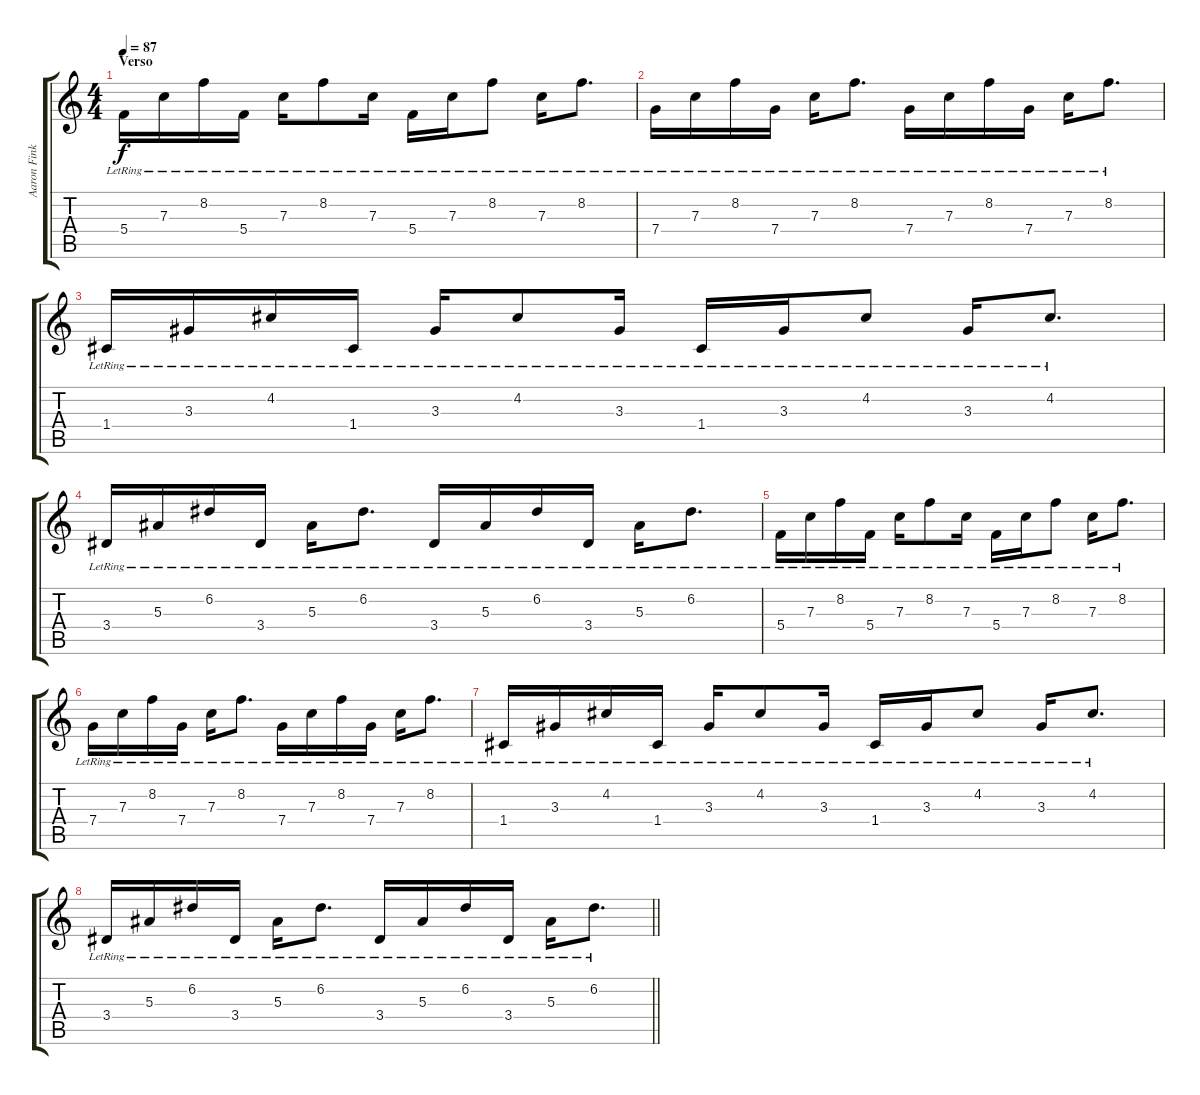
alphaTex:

\track ("Aaron Fink" "Aaron Fink") {instrument distortionguitar}
\staff {score tabs}
\tuning (D4 A3 F3 C3 G2 C2) {hide}
\ts (4 4)
\section ("" "Verso")
\tempo 87
\clef g2
\ks c
5.4{lr}.16{dy f instrument electricguitarclean} 7.3{lr}.16 8.2{lr}.16 5.4{lr}.16 7.3{lr}.16 8.2{lr}.8 7.3{lr}.16 5.4{lr}.16 7.3{lr}.16 8.2{lr}.8 7.3{lr}.16 8.2{lr}.8{d} |
7.4{lr}.16 7.3{lr}.16 8.2{lr}.16 7.4{lr}.16 7.3{lr}.16 8.2{lr}.8{d} 7.4{lr}.16 7.3{lr}.16 8.2{lr}.16 7.4{lr}.16 7.3{lr}.16 8.2{lr}.8{d} |
1.4{lr}.16 3.3{lr}.16 4.2{lr}.16 1.4{lr}.16 3.3{lr}.16 4.2{lr}.8 3.3{lr}.16 1.4{lr}.16 3.3{lr}.16 4.2{lr}.8 3.3{lr}.16 4.2{lr}.8{d} |
3.4{lr}.16 5.3{lr}.16 6.2{lr}.16 3.4{lr}.16 5.3{lr}.16 6.2{lr}.8{d} 3.4{lr}.16 5.3{lr}.16 6.2{lr}.16 3.4{lr}.16 5.3{lr}.16 6.2{lr}.8{d} |
5.4{lr}.16 7.3{lr}.16 8.2{lr}.16 5.4{lr}.16 7.3{lr}.16 8.2{lr}.8 7.3{lr}.16 5.4{lr}.16 7.3{lr}.16 8.2{lr}.8 7.3{lr}.16 8.2{lr}.8{d} |
7.4{lr}.16 7.3{lr}.16 8.2{lr}.16 7.4{lr}.16 7.3{lr}.16 8.2{lr}.8{d} 7.4{lr}.16 7.3{lr}.16 8.2{lr}.16 7.4{lr}.16 7.3{lr}.16 8.2{lr}.8{d} |
1.4{lr}.16 3.3{lr}.16 4.2{lr}.16 1.4{lr}.16 3.3{lr}.16 4.2{lr}.8 3.3{lr}.16 1.4{lr}.16 3.3{lr}.16 4.2{lr}.8 3.3{lr}.16 4.2{lr}.8{d} |
\barLineRight lightlight
3.4{lr}.16 5.3{lr}.16 6.2{lr}.16 3.4{lr}.16 5.3{lr}.16 6.2{lr}.8{d} 3.4{lr}.16 5.3{lr}.16 6.2{lr}.16 3.4{lr}.16 5.3{lr}.16 6.2{lr}.8{d}
